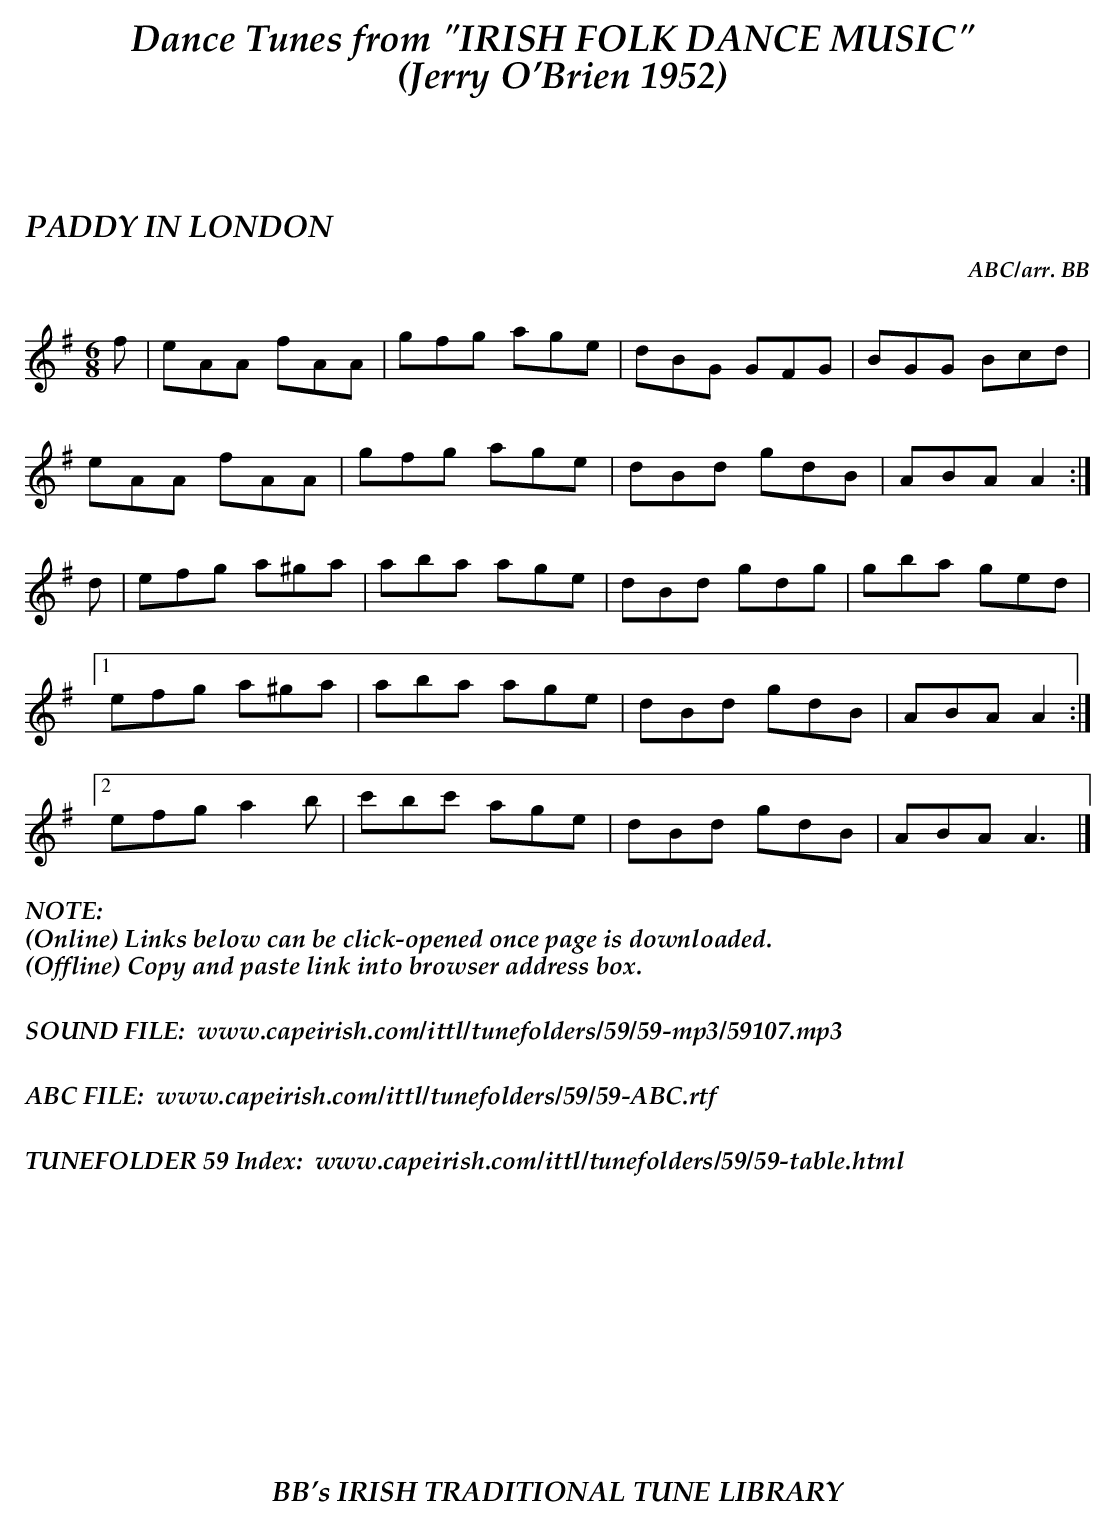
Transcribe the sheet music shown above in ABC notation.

X:1
T:PADDY IN LONDON
C:ABC/arr. BB
M:6/8
K:Ador
f|eAA fAA|gfg age|dBG GFG|BGG Bcd|
eAA fAA|gfg age|dBd gdB|ABA A2 :|
d|efg a^ga|aba age|dBd gdg|gba ged|
[1 efg a^ga|aba age|dBd gdB|ABA A2 :|
[2 efg a2b|c'bc' age|dBd gdB|ABA A3|]
%%textfont "Palatino-BoldItalic" 16
%%begintext
%%NOTE:
(Online) Links below can be click-opened once page is downloaded.
(Offline) Copy and paste link into browser address box.
%%
%%
SOUND FILE:  www.capeirish.com/ittl/tunefolders/59/59-mp3/59107.mp3
%%
%%
ABC FILE:  www.capeirish.com/ittl/tunefolders/59/59-ABC.rtf
%%
%%
TUNEFOLDER 59 Index:  www.capeirish.com/ittl/tunefolders/59/59-table.html
